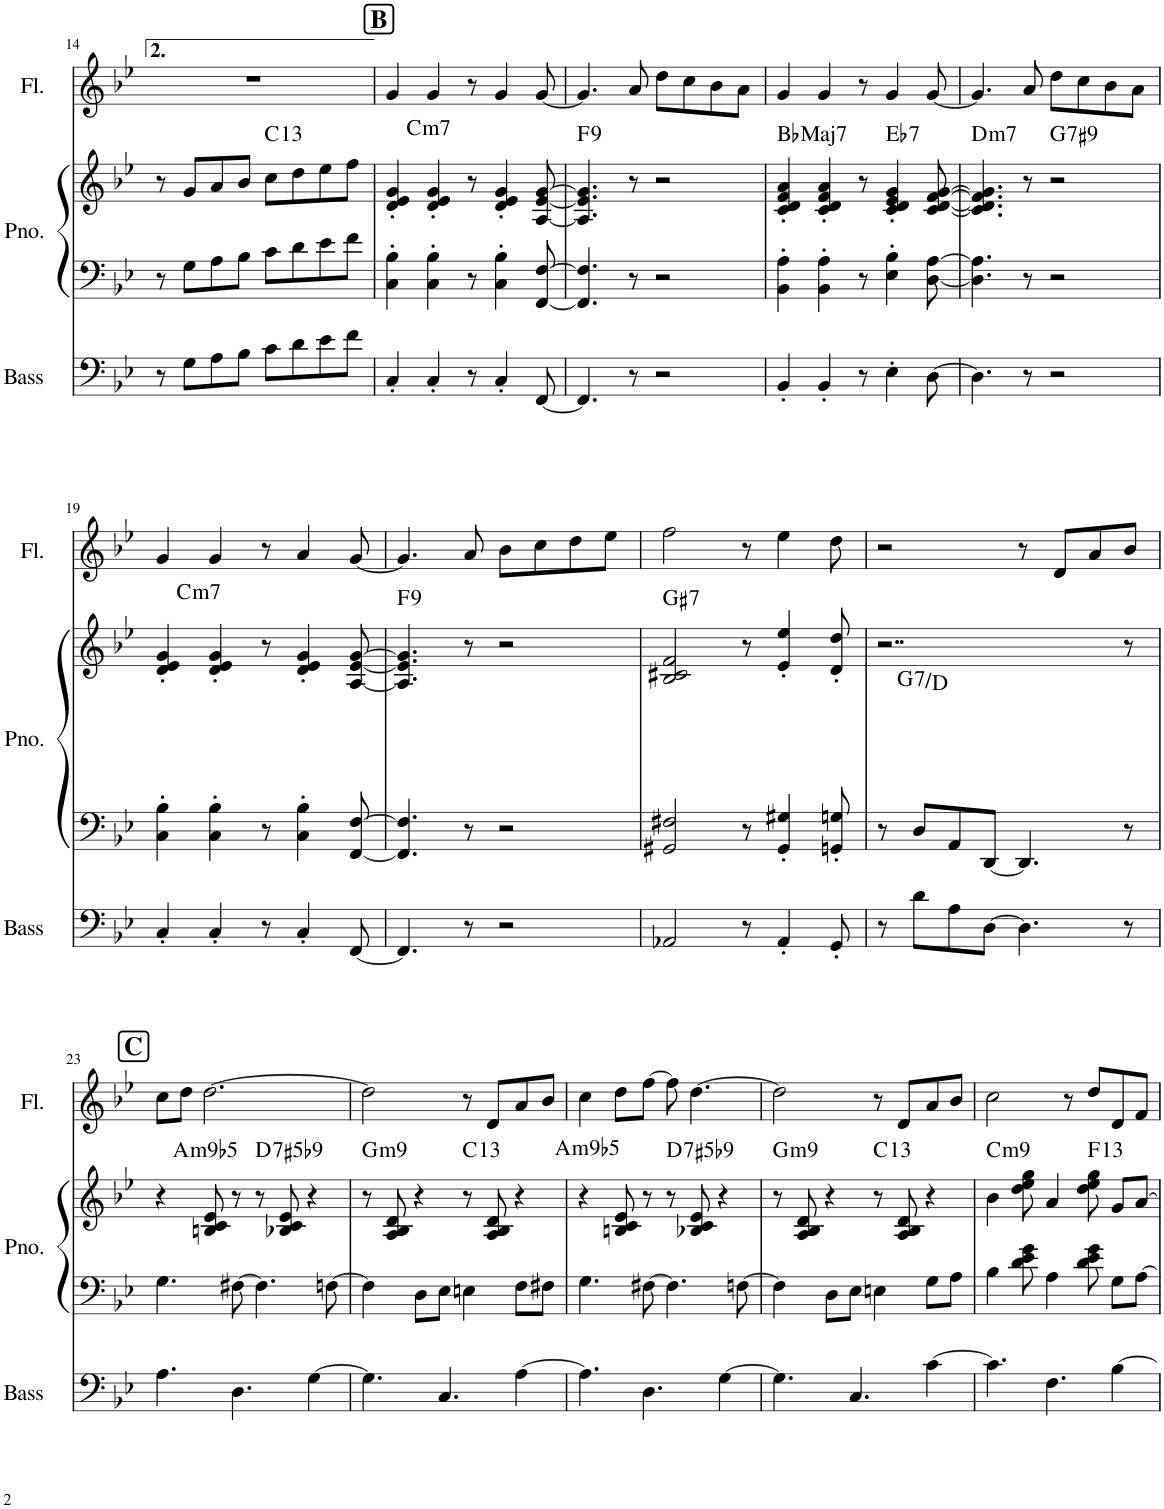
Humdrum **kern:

**kern	**kern	**kern	**harte	**kern
*part3	*part2	*part2	*part2	*part1
*staff4	*staff3	*staff2	*	*staff1
*I"Acoustic Bass	*I"Piano	*	*	*I"Flute
*I'Bass	*I'Pno.	*	*	*I'Fl.
!!LO:PB:g=z
*clefF4	*clefF4	*clefG2	*	*clefG2
*Trd7c12	*	*	*	*
*k[b-e-]	*k[b-e-]	*k[b-e-]	*	*k[b-e-]
*M4/4	*M4/4	*M4/4	*	*M4/4
=14	=14	=14	=14	=14
8r	8r	8r	.	1r
8G\L	8G\L	8g/L	.	.
8A\	8A\	8a/	.	.
8B-\J	8B-\J	8b-/J	.	.
!	!	!	!LO:H:kt=13	!
8c\L	8c\L	8cc\L	C:9(11,13)	.
8d\	8d\	8dd\	.	.
8e-\	8e-\	8ee-\	.	.
8f\J	8f\J	8ff\J	.	.
!!LO:REH:place=s1:a:B:cj:fs=14:t=B
=15	=15	=15	=15	=15
!	!	!	!LO:H:kt=m7	!
4C'/	4C\' 4B-\'	4d/' 4e-/' 4g/'	C:min7	4g/
4C'/	4C\' 4B-\'	4d/' 4e-/' 4g/'	.	4g/
8r	8r	8r	.	8r
4C'/	4C\' 4B-\'	4d/' 4e-/' 4g/'	.	4g/
[8FF/	[8FF/ [8F/	[8A/ [8e-/ [8g/	.	[8g/
=16	=16	=16	=16	=16
!	!	!	!LO:H:kt=9	!
4.FF/]	4.FF/] 4.F/]	4.A/] 4.e-/] 4.g/]	F:9	4.g/]
8r	8r	8r	.	8a/
2r	2r	2r	.	8dd\L
.	.	.	.	8cc\
.	.	.	.	8b-\
.	.	.	.	8a\J
=17	=17	=17	=17	=17
!	!	!	!LO:H:kt=Maj7	!
4BB-'/	4BB-\' 4A\'	4c/' 4d/' 4f/' 4a/'	Bb:maj7	4g/
4BB-'/	4BB-\' 4A\'	4c/' 4d/' 4f/' 4a/'	.	4g/
8r	8r	8r	.	8r
!	!	!	!LO:H:kt=7	!
4E-'\	4E-\' 4B-\'	4c/' 4d/' 4e-/' 4g/'	Eb:7	4g/
[8D\	[8D\ [8A\	[8c/ [8d/ [8f/ [8g/	.	[8g/
=18	=18	=18	=18	=18
!	!	!	!LO:H:kt=m7	!
4.D\]	4.D\] 4.A\]	4.c/] 4.d/] 4.f/] 4.g/]	D:min7	4.g/]
8r	8r	8r	.	8a/
!	!	!	!LO:H:kt=7	!
2r	2r	2r	G:7(#9)	8dd\L
.	.	.	.	8cc\
.	.	.	.	8b-\
.	.	.	.	8a\J
!!LO:LB:g=z
=19	=19	=19	=19	=19
!	!	!	!LO:H:kt=m7	!
4C'/	4C\' 4B-\'	4d/' 4e-/' 4g/'	C:min7	4g/
4C'/	4C\' 4B-\'	4d/' 4e-/' 4g/'	.	4g/
8r	8r	8r	.	8r
4C'/	4C\' 4B-\'	4d/' 4e-/' 4g/'	.	4a/
[8FF/	[8FF/ [8F/	[8A/ [8e-/ [8g/	.	[8g/
=20	=20	=20	=20	=20
!	!	!	!LO:H:kt=9	!
4.FF/]	4.FF/] 4.F/]	4.A/] 4.e-/] 4.g/]	F:9	4.g/]
8r	8r	8r	.	8a/
2r	2r	2r	.	8b-\L
.	.	.	.	8cc\
.	.	.	.	8dd\
.	.	.	.	8ee-\J
=21	=21	=21	=21	=21
!	!	!	!LO:H:kt=7	!
2AA-X/	2GG#X/ 2F#X/	2B-/ 2c#X/ 2f/	G#:7	2ff\
8r	8r	8r	.	8r
4AA-'/	4GG#/' 4G#X/'	4e-/' 4ee-/'	.	4ee-\
8GG'/	8GGn/' 8Gn/'	8d/' 8dd/'	.	8dd\
=22	=22	=22	=22	=22
*	*	*^	*	*
8r	8r	2..r	8ryy	.	2r
!	!	!	!	!LO:H:kt=7	!
8d\L	8D/L	.	2..ryy	G:7/5	.
8A\	8AA/	.	.	.	.
[8D\J	[8DD/J	.	.	.	.
4.D\]	4.DD/]	.	.	.	8r
.	.	.	.	.	8d/L
.	.	.	.	.	8a/
8r	8r	8r	.	.	8b-/J
*	*	*v	*v	*	*
!!LO:LB:g=z
!!LO:REH:place=s1:a:B:cj:fs=14:t=C
=23	=23	=23	=23	=23
4.A\	4.G\	4r	.	8cc\L
.	.	.	.	8dd\J
!	!	!	!LO:H:kt=m9	!
.	.	8Bn/ 8c/ 8e-/	A:(b3,b5,b7,9)	[2.dd\
4.D\	[8F#X\	8r	.	.
!	!	!	!LO:H:kt=7	!
.	4.F#\]	8r	D:(3,#5,b7,b9)	.
.	.	8B-X/ 8c/ 8e-/	.	.
[4G\	.	4r	.	.
.	[8Fn\	.	.	.
=24	=24	=24	=24	=24
!	!	!	!LO:H:kt=m9	!
4.G\]	4F\]	8r	G:min9	2dd\]
.	.	8A/ 8B-/ 8d/	.	.
.	8D\L	4r	.	.
4.C/	8E-\J	.	.	.
!	!	!	!LO:H:kt=13	!
.	4En\	8r	C:9(11,13)	8r
.	.	8A/ 8B-/ 8d/	.	8d/L
[4A\	8F\L	4r	.	8a/
.	8F#X\J	.	.	8b-/J
=25	=25	=25	=25	=25
4.A\]	4.G\	4r	.	4cc\
!	!	!	!LO:H:kt=m9	!
.	.	8Bn/ 8c/ 8e-/	A:(b3,b5,b7,9)	8dd\L
4.D\	[8F#X\	8r	.	[8ff\J
!	!	!	!LO:H:kt=7	!
.	4.F#\]	8r	D:(3,#5,b7,b9)	8ff\]
.	.	8B-X/ 8c/ 8e-/	.	[4.dd\
[4G\	.	4r	.	.
.	[8Fn\	.	.	.
=26	=26	=26	=26	=26
!	!	!	!LO:H:kt=m9	!
4.G\]	4F\]	8r	G:min9	2dd\]
.	.	8A/ 8B-/ 8d/	.	.
.	8D\L	4r	.	.
4.C/	8E-\J	.	.	.
!	!	!	!LO:H:kt=13	!
.	4En\	8r	C:9(11,13)	8r
.	.	8A/ 8B-/ 8d/	.	8d/L
[4c\	8G\L	4r	.	8a/
.	8A\J	.	.	8b-/J
=27	=27	=27	=27	=27
!	!	!	!LO:H:kt=m9	!
4.c\]	4B-\	4b-\	C:min9	2cc\
.	8d\ 8e-\ 8g\	8dd\ 8ee-\ 8gg\	.	.
4.F\	4A\	4a/	.	.
.	.	.	.	8r
!	!	!	!LO:H:kt=13	!
.	8d\ 8e-\ 8g\	8dd\ 8ee-\ 8gg\	F:9(11,13)	8dd/L
[4B-\	8G\L	8g/L	.	8d/
.	[8A\J	[8a/J	.	8f/J
=	=	=	=	=
*-	*-	*-	*-	*-
